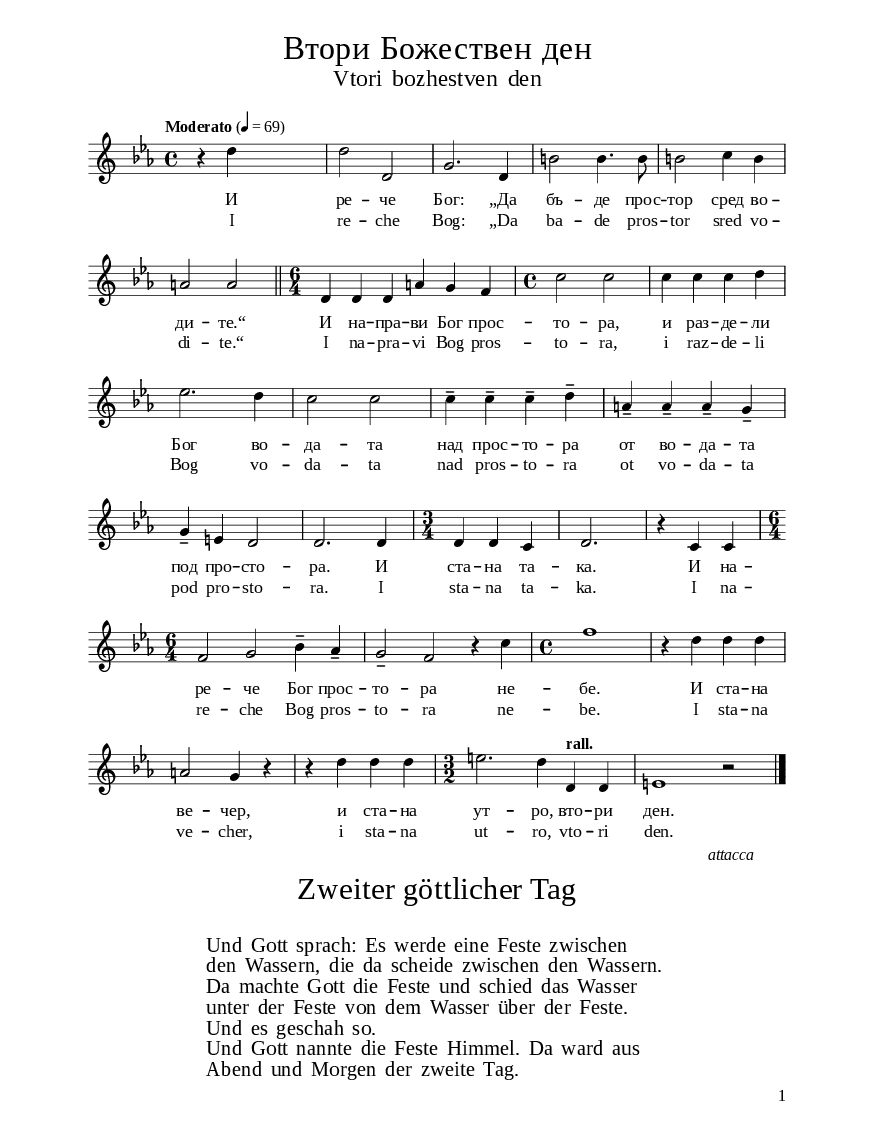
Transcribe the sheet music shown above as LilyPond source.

\version "2.20.0"

\paper {
  #(set-paper-size "a5")
}

\bookpart {
  \paper {
    print-all-headers = ##t
    print-page-number = ##t
    print-first-page-number = ##t

    % put page numbers on the bottom
    oddHeaderMarkup = \markup ""
    evenHeaderMarkup = \markup ""
    oddFooterMarkup = \markup
    \fill-line {
      ""
      \on-the-fly #print-page-number-check-first \fromproperty #'page:page-number-string
    }
    evenFooterMarkup = \markup
    \fill-line {
      \on-the-fly #print-page-number-check-first \fromproperty #'page:page-number-string
      ""
    }

    left-margin = 1.5\cm
    right-margin = 1.5\cm
    top-margin = 1.6\cm
    bottom-margin = 1.2\cm
    ragged-bottom = ##t % do not spread the staves to fill the whole vertical space

    % change lyrics and titles font (affects notes also)
    fonts =
    #(make-pango-font-tree
      "Times New Roman"
      "DejaVu Sans"
      "DejaVu Sans Mono"
      (/ (* staff-height pt) 3.6))

    % change distance between staves
    system-system-spacing =
    #'((basic-distance . 12)
       (minimum-distance . 6)
       (padding . 1)
       (stretchability . 12))
  }

  \header {
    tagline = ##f
  }

  \score{
    \layout {
      indent = 0.0\cm % remove first line indentation
      %ragged-last = ##t % do not spread last line to fill the whole space
      \context {
        \Score
        \omit BarNumber %remove bar numbers
      } % context

      \context {
        % change staff size
        \Staff
        fontSize = #+0 % affects notes size only
        \override StaffSymbol #'staff-space = #(magstep -3)
        \override StaffSymbol #'thickness = #0.5
        \override BarLine #'hair-thickness = #1
        %\override StaffSymbol #'ledger-line-thickness = #'(0 . 0)
      }

      \context {
        % adjust space between staff and lyrics and between the two lyric lines
        \Lyrics
        \override VerticalAxisGroup.nonstaff-relatedstaff-spacing = #'((basic-distance . 4.5))
        \override VerticalAxisGroup.nonstaff-nonstaff-spacing = #'((minimum-distance . 2))
      }
    } % layout

    \new Voice \absolute{
      \clef treble
      \key c \minor
      \time 4/4
      \tempo \markup {
        % make tempo note smaller
        \concat {
          "Moderato " \normal-text { "(" }
          \teeny \general-align #Y #DOWN \note #"4" #0.8
          \normal-text { " = 69)" }
        }
      }
      \autoBeamOff
      r4 d''4 s2| % 2
      d''2 d'2 | % 3
      g'2. d'4 | % 4
      b'2 b'4. b'8 | % 5
      b'2 c''4 b'4 \break | % 6
      a'2 a'2 \bar "||"
      | % 7
      \time 6/4  | % 7
      d'4 d'4 d'4 a'4 g'4
      f'4 | % 8
      \time 4/4  | % 8
      c''2 c''2 | % 9
      c''4 c''4 c''4 d''4 \break|
      es''2. d''4  | % 11
      c''2 c''2 | % 12
      c''4 -- c''4 -- c''4 -- d''4
      -- | % 13
      a'4 -- a'4 -- a'4 -- g'4 -- \break | % 14
      g'4 -- e'4 d'2 | % 15
      d'2. d'4  | % 16
      \time 3/4  | % 16
      d'4 d'4 c'4 | % 17
      d'2. | % 18
      r4 c'4 c'4 | % 19
      \time 6/4  | % 19
      f'2 g'2 bes'4 -- as'4 -- |

      g'2 -- f'2 r4 c''4 | % 21
      \time 4/4  | % 21
      f''1  | % 22
      r4 d''4 d''4 d''4 \break | % 23
      a'2 g'4 r4 | % 24
      r4 d''4 d''4 d''4 | % 25
      \time 3/2  | % 25
      e''2. d''4 d'4 ^\markup{ \bold {rall.} }
      d'4 | % 26
      e'1 r2 \bar "|."
    }

    \addlyrics {
      И
      ре -- че Бог: „Да бъ -- де прос --
      тор сред во -- ди -- те.“ И на --
      пра -- ви Бог прос -- то -- ра, и
      раз -- де -- ли Бог во -- да -- та
      над прос -- то -- ра от во -- да --
      та под про -- сто -- ра. И ста --
      на та -- ка. И на -- ре -- че Бог
      прос -- то -- ра не -- бе. И ста --
      на ве -- чер, и ста -- на ут -- ро,
      вто -- ри ден.}
      \addlyrics {
        I
        re -- che Bog: „Da ba -- de pros --
        tor sred vo -- di -- te.“ I na --
        pra -- vi Bog pros -- to -- ra, i
        raz -- de -- li Bog vo -- da -- ta
        nad pros -- to -- ra ot vo -- da --
        ta pod pro -- sto -- ra. I sta --
        na ta -- ka. I na -- re -- che Bog
        pros -- to -- ra ne -- be. I sta --
        na ve -- cher, i sta -- na ut -- ro,
        vto -- ri den.}

        \header {
          title = \markup \column \normal-text \fontsize #2.5 {
            \center-align
            \line { Втори Божествен ден }
            \vspace #-0.6
            \center-align
            \line \fontsize #-3 {Vtori bozhestven den }
            \vspace #-0.8
            \center-align
            \line \fontsize #-3 { " " }
          }
        }

        \midi{}

      } % score

      \markup \halign #-27.9 \raise #2.8 \override #'(baseline-skip . 2) {
        \column  {
          \line  {
            \italic \right-align { "attacca" }
          }
        }
      }



      % include foreign translation(s) of the song
      \version "2.20.0"

\markup \fill-line { \fontsize #6 "Zweiter göttlicher Tag" }
\markup \null
\markup \null
\markup \fontsize #+2.5 {
  \hspace #10
  \override #'(baseline-skip . 2)

  \column {
    \line { " " }

  \line { " "Und Gott sprach: Es werde eine Feste zwischen}
  \line { " "den Wassern, die da scheide zwischen den Wassern.}

  \line { " " Da machte Gott die Feste und schied das Wasser}
  \line { " "unter der Feste von dem Wasser über der Feste.}
  \line { " "Und es geschah so.}

  \line { " "Und Gott nannte die Feste Himmel. Da ward aus}
  \line { " "Abend und Morgen der zweite Tag.}

  }
}


    } % bookpart
